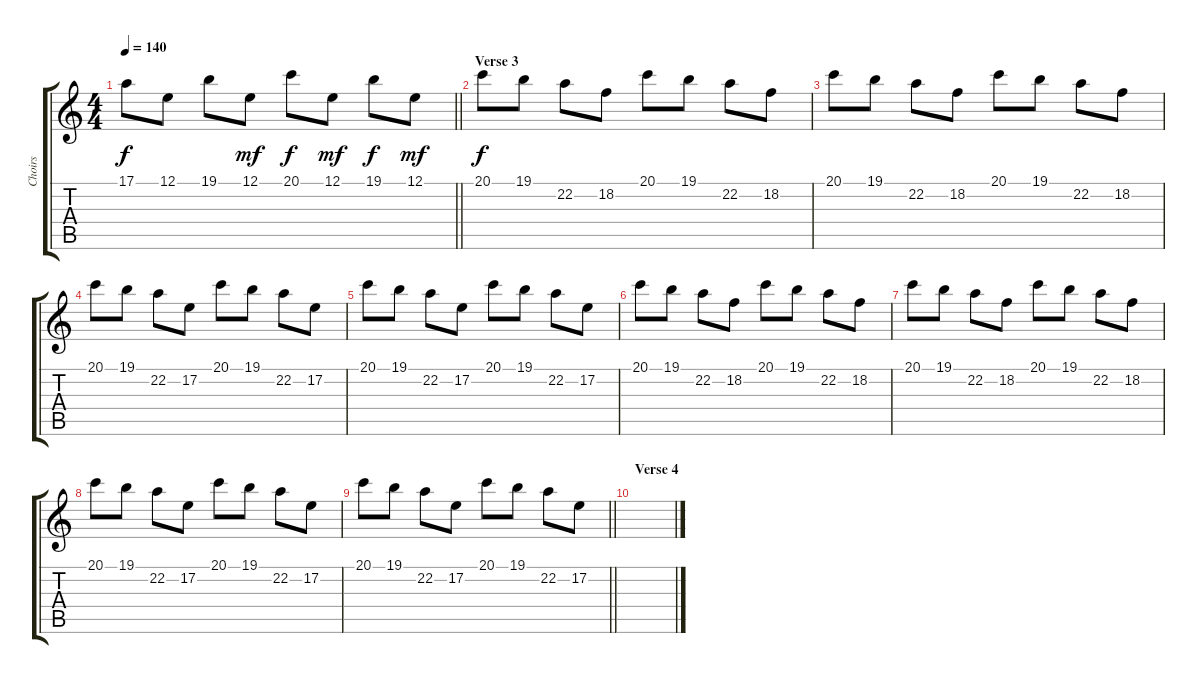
\track ("Choirs" "Choirs") {instrument choiraahs}
\staff {score tabs}
\tuning (E4 B3 G3 D3 A2 E2) {hide}
\ts (4 4)
\tempo 140
\clef g2
\barLineRight lightlight
\ks c
17.1.8{dy f} 12.1.8 19.1.8 12.1.8{dy mf} 20.1.8{dy f} 12.1.8{dy mf} 19.1.8{dy f} 12.1.8{dy mf} |
\section ("" "Verse 3")
20.1.8{dy f} 19.1.8 22.2.8 18.2.8 20.1.8 19.1.8 22.2.8 18.2.8 |
20.1.8 19.1.8 22.2.8 18.2.8 20.1.8 19.1.8 22.2.8 18.2.8 |
20.1.8 19.1.8 22.2.8 17.2.8 20.1.8 19.1.8 22.2.8 17.2.8 |
20.1.8 19.1.8 22.2.8 17.2.8 20.1.8 19.1.8 22.2.8 17.2.8 |
20.1.8 19.1.8 22.2.8 18.2.8 20.1.8 19.1.8 22.2.8 18.2.8 |
20.1.8 19.1.8 22.2.8 18.2.8 20.1.8 19.1.8 22.2.8 18.2.8 |
20.1.8 19.1.8 22.2.8 17.2.8 20.1.8 19.1.8 22.2.8 17.2.8 |
\barLineRight lightlight
20.1.8 19.1.8 22.2.8 17.2.8 20.1.8 19.1.8 22.2.8 17.2.8 |
\section ("" "Verse 4")
